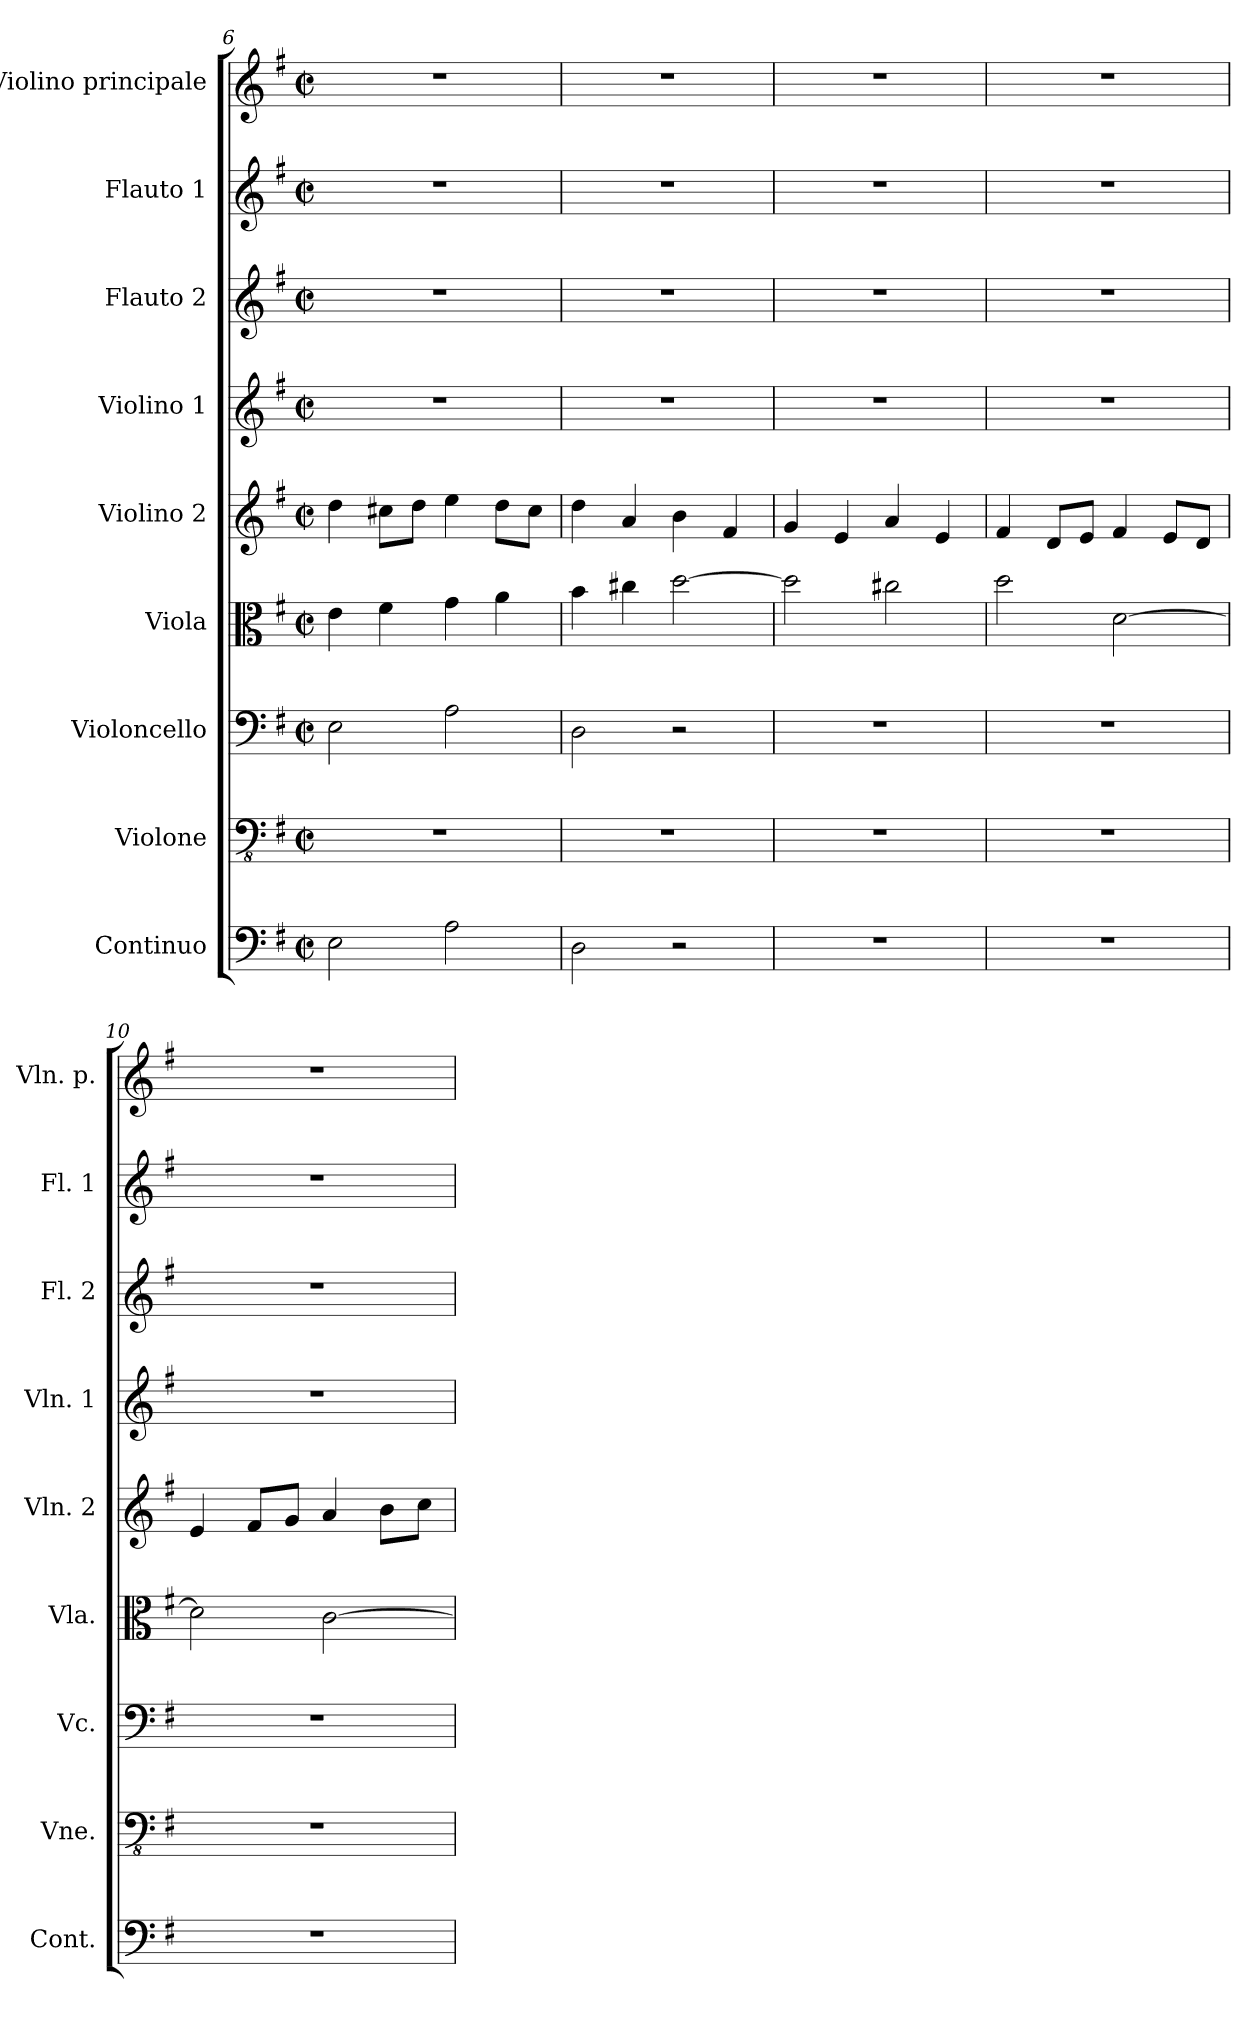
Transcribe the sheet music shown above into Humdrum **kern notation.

**kern	**kern	**kern	**kern	**kern	**kern	**kern	**kern	**kern
*part9	*part8	*part7	*part6	*part5	*part4	*part3	*part2	*part1
*staff9	*staff8	*staff7	*staff6	*staff5	*staff4	*staff3	*staff2	*staff1
*I"Continuo	*I"Violone	*I"Violoncello	*I"Viola	*I"Violino 2	*I"Violino 1	*I"Flauto 2	*I"Flauto 1	*I"Violino principale
*I'Cont.	*I'Vne.	*I'Vc.	*I'Vla.	*I'Vln. 2	*I'Vln. 1	*I'Fl. 2	*I'Fl. 1	*I'Vln. p.
*clefF4	*clefFv4	*clefF4	*clefC3	*clefG2	*clefG2	*clefG2	*clefG2	*clefG2
*	*ITrd7c12	*	*	*	*	*	*	*
*k[f#]	*k[f#]	*k[f#]	*k[f#]	*k[f#]	*k[f#]	*k[f#]	*k[f#]	*k[f#]
*M2/2	*M2/2	*M2/2	*M2/2	*M2/2	*M2/2	*M2/2	*M2/2	*M2/2
*met(c|)	*met(c|)	*met(c|)	*met(c|)	*met(c|)	*met(c|)	*met(c|)	*met(c|)	*met(c|)
=6	=6	=6	=6	=6	=6	=6	=6	=6
2E\	1r	2E\	4e\	4dd\	1r	1r	1r	1r
.	.	.	4f#\	8cc#X\L	.	.	.	.
.	.	.	.	8dd\J	.	.	.	.
2A\	.	2A\	4g\	4ee\	.	.	.	.
.	.	.	4a\	8dd\L	.	.	.	.
.	.	.	.	8cc#\J	.	.	.	.
=7	=7	=7	=7	=7	=7	=7	=7	=7
2D\	1r	2D\	4b\	4dd\	1r	1r	1r	1r
.	.	.	4cc#X\	4a/	.	.	.	.
2r	.	2r	[2dd\	4b\	.	.	.	.
.	.	.	.	4f#/	.	.	.	.
=8	=8	=8	=8	=8	=8	=8	=8	=8
1r	1r	1r	2dd\]	4g/	1r	1r	1r	1r
.	.	.	.	4e/	.	.	.	.
.	.	.	2cc#X\	4a/	.	.	.	.
.	.	.	.	4e/	.	.	.	.
=9	=9	=9	=9	=9	=9	=9	=9	=9
1r	1r	1r	2dd\	4f#/	1r	1r	1r	1r
.	.	.	.	8d/L	.	.	.	.
.	.	.	.	8e/J	.	.	.	.
.	.	.	[2d\	4f#/	.	.	.	.
.	.	.	.	8e/L	.	.	.	.
.	.	.	.	8d/J	.	.	.	.
!!LO:LB:g=z
=10	=10	=10	=10	=10	=10	=10	=10	=10
1r	1r	1r	2d\]	4e/	1r	1r	1r	1r
.	.	.	.	8f#/L	.	.	.	.
.	.	.	.	8g/J	.	.	.	.
.	.	.	[2c\	4a/	.	.	.	.
.	.	.	.	8b\L	.	.	.	.
.	.	.	.	8cc\J	.	.	.	.
=	=	=	=	=	=	=	=	=
*-	*-	*-	*-	*-	*-	*-	*-	*-
